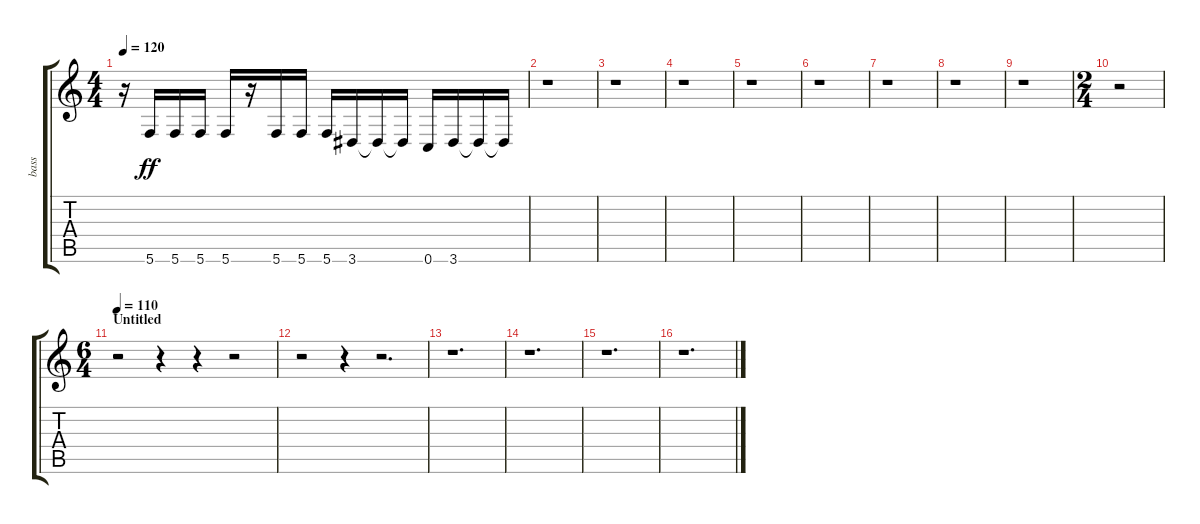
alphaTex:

\track ("bass" "bass") {instrument electricbasspick}
\staff {score tabs}
\tuning (C4 G3 Eb3 Bb2 F2 C2) {hide}
\ts (4 4)
\tempo 120
\clef g2
\ks c
r.16{dy ff} 5.6.16 5.6.16 5.6.16 5.6.16 r.16 5.6.16 5.6.16 5.6.16 3.6.16 3.6{t}.16 3.6{t}.16 0.6.16 3.6.16 3.6{t}.16 3.6{t}.16 |
r.1 |
r.1 |
r.1 |
r.1 |
r.1 |
r.1 |
r.1 |
r.1 |
\ts (2 4)
r.2 |
\ts (6 4)
\section ("" "Untitled")
\tempo 110
r.2 r.4 r.4 r.2 |
r.2 r.4 r.2{d} |
r.1{d} |
r.1{d} |
r.1{d} |
r.1{d}
